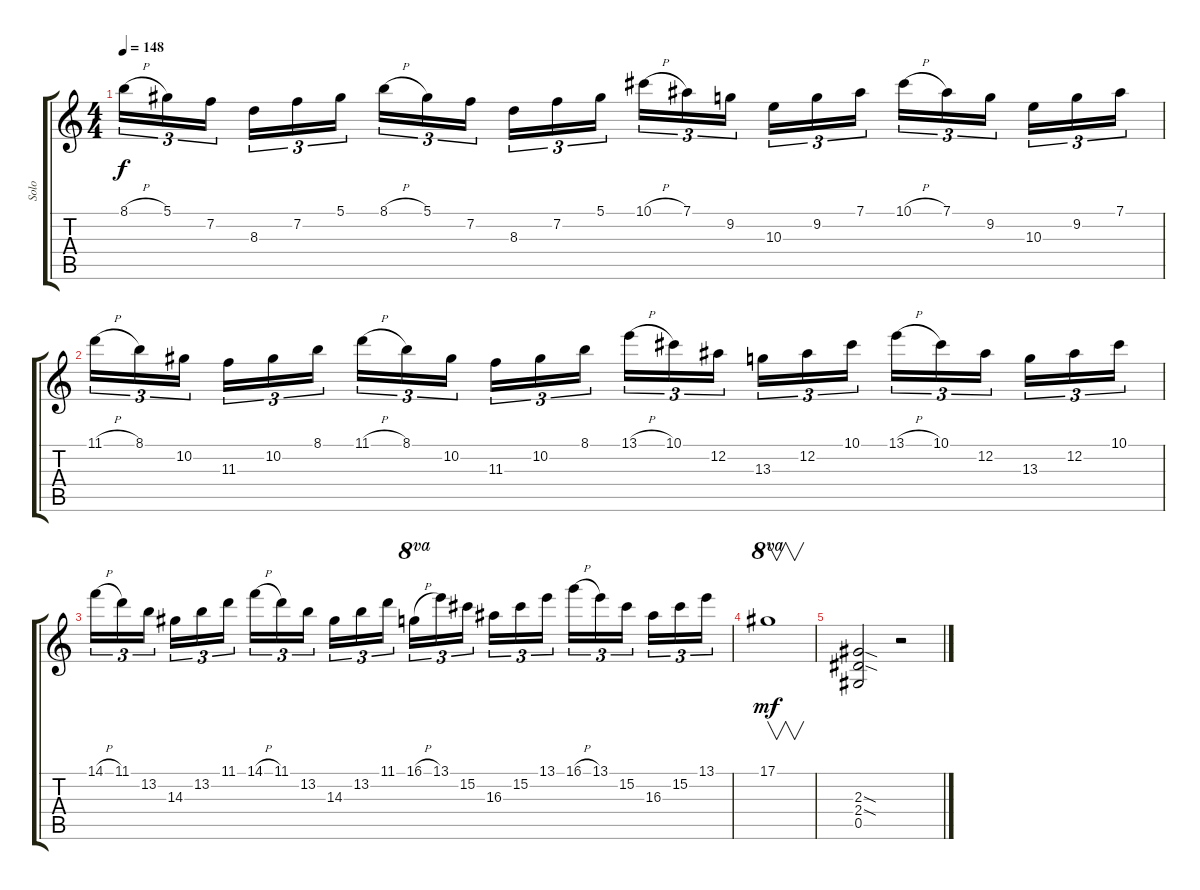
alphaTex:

\track ("Solo" "Solo") {instrument overdrivenguitar}
\staff {score tabs}
\tuning (Eb4 Bb3 Gb3 Db3 Ab2 Eb2) {hide}
\ts (4 4)
\tempo 148
\clef g2
\ks c
8.1{h}.16{tu (3 2) dy f} 5.1.16{tu (3 2)} 7.2.16{tu (3 2) beam splitsecondary} 8.3.16{tu (3 2)} 7.2.16{tu (3 2)} 5.1.16{tu (3 2)} 8.1{h}.16{tu (3 2)} 5.1.16{tu (3 2)} 7.2.16{tu (3 2) beam splitsecondary} 8.3.16{tu (3 2)} 7.2.16{tu (3 2)} 5.1.16{tu (3 2)} 10.1{h}.16{tu (3 2)} 7.1.16{tu (3 2)} 9.2.16{tu (3 2) beam splitsecondary} 10.3.16{tu (3 2)} 9.2.16{tu (3 2)} 7.1.16{tu (3 2)} 10.1{h}.16{tu (3 2)} 7.1.16{tu (3 2)} 9.2.16{tu (3 2) beam splitsecondary} 10.3.16{tu (3 2)} 9.2.16{tu (3 2)} 7.1.16{tu (3 2)} |
11.1{h}.16{tu (3 2)} 8.1.16{tu (3 2)} 10.2.16{tu (3 2) beam splitsecondary} 11.3.16{tu (3 2)} 10.2.16{tu (3 2)} 8.1.16{tu (3 2)} 11.1{h}.16{tu (3 2)} 8.1.16{tu (3 2)} 10.2.16{tu (3 2) beam splitsecondary} 11.3.16{tu (3 2)} 10.2.16{tu (3 2)} 8.1.16{tu (3 2)} 13.1{h}.16{tu (3 2)} 10.1.16{tu (3 2)} 12.2.16{tu (3 2) beam splitsecondary} 13.3.16{tu (3 2)} 12.2.16{tu (3 2)} 10.1.16{tu (3 2)} 13.1{h}.16{tu (3 2)} 10.1.16{tu (3 2)} 12.2.16{tu (3 2) beam splitsecondary} 13.3.16{tu (3 2)} 12.2.16{tu (3 2)} 10.1.16{tu (3 2)} |
14.1{h}.16{tu (3 2)} 11.1.16{tu (3 2)} 13.2.16{tu (3 2) beam splitsecondary} 14.3.16{tu (3 2)} 13.2.16{tu (3 2)} 11.1.16{tu (3 2)} 14.1{h}.16{tu (3 2)} 11.1.16{tu (3 2)} 13.2.16{tu (3 2) beam splitsecondary} 14.3.16{tu (3 2)} 13.2.16{tu (3 2)} 11.1.16{tu (3 2)} 16.1{h}.16{tu (3 2) ot 8va} 13.1.16{tu (3 2)} 15.2.16{tu (3 2) beam splitsecondary} 16.3.16{tu (3 2)} 15.2.16{tu (3 2)} 13.1.16{tu (3 2)} 16.1{h}.16{tu (3 2)} 13.1.16{tu (3 2)} 15.2.16{tu (3 2) beam splitsecondary} 16.3.16{tu (3 2)} 15.2.16{tu (3 2)} 13.1.16{tu (3 2)} |
17.1.1{v ot 8va dy mf} |
(2.3{sod} 2.4{sod} 0.5).2 r.2
